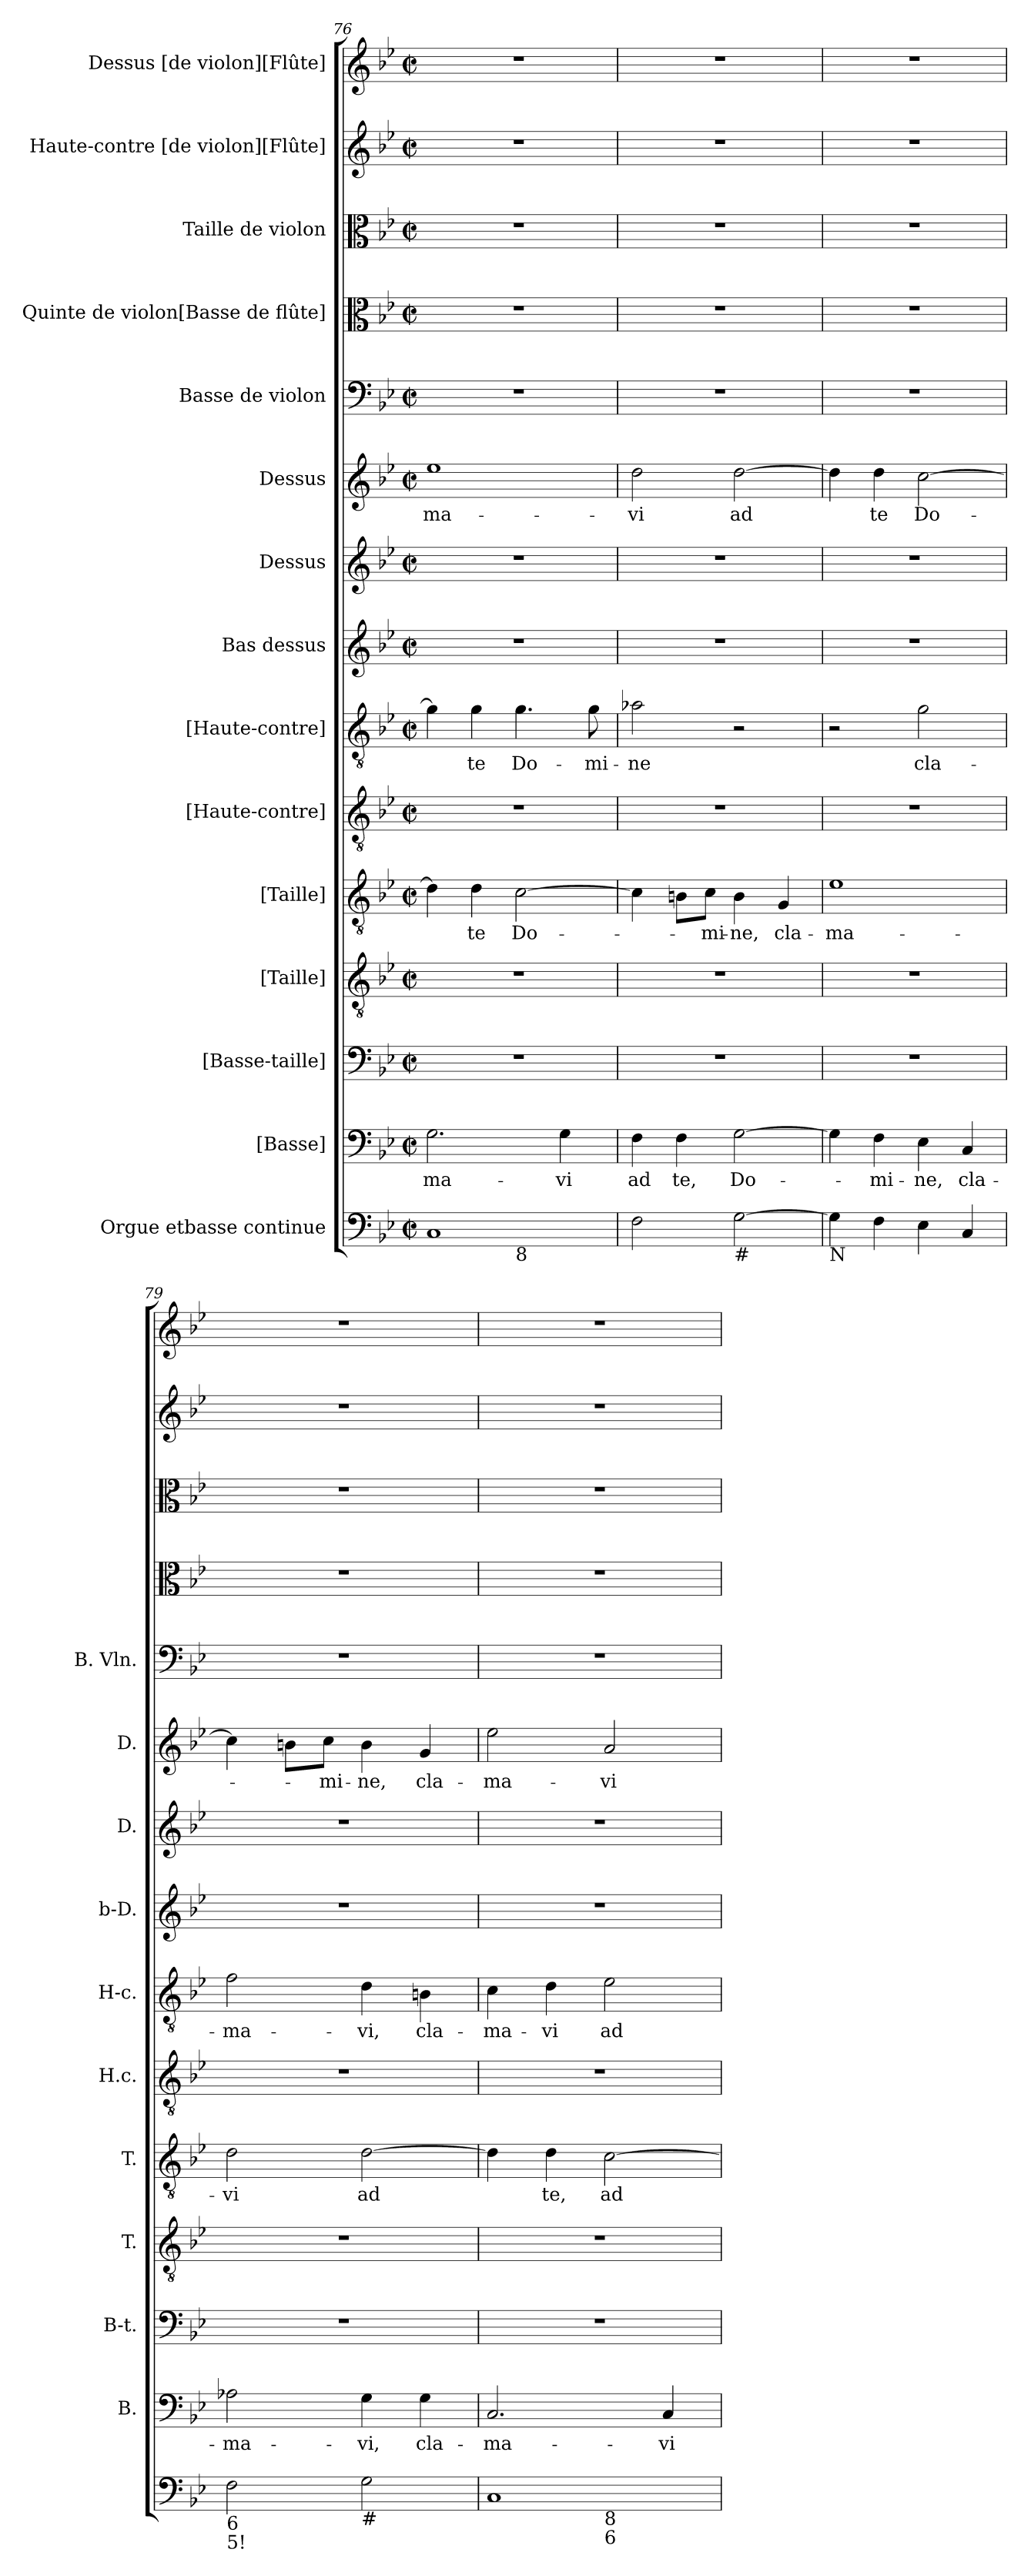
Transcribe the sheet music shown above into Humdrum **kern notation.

**kern	**kern	**text	**kern	**kern	**kern	**text	**kern	**kern	**text	**kern	**kern	**kern	**text	**kern	**kern	**kern	**kern	**kern
*part15	*part14	*part14	*part13	*part12	*part11	*part11	*part10	*part9	*part9	*part8	*part7	*part6	*part6	*part5	*part4	*part3	*part2	*part1
*staff15	*staff14	*staff14	*staff13	*staff12	*staff11	*staff11	*staff10	*staff9	*staff9	*staff8	*staff7	*staff6	*staff6	*staff5	*staff4	*staff3	*staff2	*staff1
*I"Orgue etbasse continue	*I"[Basse]	*	*I"[Basse-taille]	*I"[Taille]	*I"[Taille]	*	*I"[Haute-contre]	*I"[Haute-contre]	*	*I"Bas dessus	*I"Dessus	*I"Dessus	*	*I"Basse de violon	*I"Quinte de violon[Basse de flûte]	*I"Taille de violon	*I"Haute-contre [de violon][Flûte]	*I"Dessus [de violon][Flûte]
*	*I'B.	*	*I'B-t.	*I'T.	*I'T.	*	*I'H.c.	*I'H-c.	*	*I'b-D.	*I'D.	*I'D.	*	*I'B. Vln.	*	*	*	*
*clefF4	*clefF4	*	*clefF4	*clefGv2	*clefGv2	*	*clefGv2	*clefGv2	*	*clefG2	*clefG2	*clefG2	*	*clefF4	*clefC3	*clefC3	*clefG2	*clefG2
*	*	*	*	*ITrd7c12	*ITrd7c12	*	*ITrd7c12	*ITrd7c12	*	*	*	*	*	*ITrd7c12	*	*	*	*
*k[b-e-]	*k[b-e-]	*	*k[b-e-]	*k[b-e-]	*k[b-e-]	*	*k[b-e-]	*k[b-e-]	*	*k[b-e-]	*k[b-e-]	*k[b-e-]	*	*k[b-e-]	*k[b-e-]	*k[b-e-]	*k[b-e-]	*k[b-e-]
*g:	*g:	*	*g:	*g:	*g:	*	*g:	*g:	*	*g:	*g:	*g:	*	*g:	*g:	*g:	*g:	*g:
*M2/2	*M2/2	*	*M2/2	*M2/2	*M2/2	*	*M2/2	*M2/2	*	*M2/2	*M2/2	*M2/2	*	*M2/2	*M2/2	*M2/2	*M2/2	*M2/2
*met(c|)	*met(c|)	*	*met(c|)	*met(c|)	*met(c|)	*	*met(c|)	*met(c|)	*	*met(c|)	*met(c|)	*met(c|)	*	*met(c|)	*met(c|)	*met(c|)	*met(c|)	*met(c|)
=76	=76	=76	=76	=76	=76	=76	=76	=76	=76	=76	=76	=76	=76	=76	=76	=76	=76	=76
!LO:TX:b:t=9	!	!	!	!	!	!	!	!	!	!	!	!	!	!	!	!	!	!
!LO:TX:b:t=!	!	!	!	!	!	!	!	!	!	!	!	!	!	!	!	!	!	!
!	!	!LO:LY:b	!	!	!	!	!	!	!	!	!	!	!LO:LY:b	!	!	!	!	!
*^	*	*	*	*	*	*	*	*	*	*	*	*	*	*	*	*	*	*
1C	2ryy	2.G\	-ma-	1r	1r	4D\]	.	1r	4G\]	.	1r	1r	1ee-	-ma-	1r	1r	1r	1r	1r
!	!	!	!	!	!	!	!LO:LY:b	!	!	!LO:LY:b	!	!	!	!	!	!	!	!	!
.	.	.	.	.	.	4D\	te	.	4G\	te	.	.	.	.	.	.	.	.	.
!	!LO:TX:b:t=8	!	!	!	!	!	!	!	!	!	!	!	!	!	!	!	!	!	!
!	!	!	!	!	!	!	!LO:LY:b	!	!	!LO:LY:b	!	!	!	!	!	!	!	!	!
.	2ryy	.	.	.	.	[2C\	Do-	.	4.G\	Do-	.	.	.	.	.	.	.	.	.
!	!	!	!LO:LY:b	!	!	!	!	!	!	!	!	!	!	!	!	!	!	!	!
.	.	4G\	-vi	.	.	.	.	.	.	.	.	.	.	.	.	.	.	.	.
!	!	!	!	!	!	!	!	!	!	!LO:LY:b	!	!	!	!	!	!	!	!	!
.	.	.	.	.	.	.	.	.	8G\	-mi-	.	.	.	.	.	.	.	.	.
=77	=77	=77	=77	=77	=77	=77	=77	=77	=77	=77	=77	=77	=77	=77	=77	=77	=77	=77	=77
!LO:TX:b:t=6	!	!	!	!	!	!	!	!	!	!	!	!	!	!	!	!	!	!	!
!LO:TX:b:t=5!	!	!	!	!	!	!	!	!	!	!	!	!	!	!	!	!	!	!	!
!	!	!	!LO:LY:b	!	!	!	!	!	!	!LO:LY:b	!	!	!	!LO:LY:b	!	!	!	!	!
*v	*v	*	*	*	*	*	*	*	*	*	*	*	*	*	*	*	*	*	*
2F\	4F\	ad	1r	1r	4C\]	.	1r	2A-X\	-ne	1r	1r	2dd\	-vi	1r	1r	1r	1r	1r
!	!	!LO:LY:b	!	!	!	!	!	!	!	!	!	!	!	!	!	!	!	!
.	4F\	te,	.	.	8BBn\L	.	.	.	.	.	.	.	.	.	.	.	.	.
!	!	!	!	!	!	!LO:LY:b	!	!	!	!	!	!	!	!	!	!	!	!
.	.	.	.	.	8C\J	-mi-	.	.	.	.	.	.	.	.	.	.	.	.
!LO:TX:b:t=#	!	!	!	!	!	!	!	!	!	!	!	!	!	!	!	!	!	!
!	!	!LO:LY:b	!	!	!	!LO:LY:b	!	!	!	!	!	!	!LO:LY:b	!	!	!	!	!
[2G\	[2G\	Do-	.	.	4BB\	-ne,	.	2r	.	.	.	[2dd\	ad	.	.	.	.	.
!	!	!	!	!	!	!LO:LY:b	!	!	!	!	!	!	!	!	!	!	!	!
.	.	.	.	.	4GG/	cla-	.	.	.	.	.	.	.	.	.	.	.	.
=78	=78	=78	=78	=78	=78	=78	=78	=78	=78	=78	=78	=78	=78	=78	=78	=78	=78	=78
!LO:TX:b:t=N	!	!	!	!	!	!	!	!	!	!	!	!	!	!	!	!	!	!
!	!	!	!	!	!	!LO:LY:b	!	!	!	!	!	!	!	!	!	!	!	!
4G\]	4G\]	.	1r	1r	1E-	-ma-	1r	2r	.	1r	1r	4dd\]	.	1r	1r	1r	1r	1r
!	!	!LO:LY:b	!	!	!	!	!	!	!	!	!	!	!LO:LY:b	!	!	!	!	!
4F\	4F\	-mi-	.	.	.	.	.	.	.	.	.	4dd\	te	.	.	.	.	.
!	!	!LO:LY:b	!	!	!	!	!	!	!LO:LY:b	!	!	!	!LO:LY:b	!	!	!	!	!
4E-\	4E-\	-ne,	.	.	.	.	.	2G\	cla-	.	.	[2cc\	Do-	.	.	.	.	.
!	!	!LO:LY:b	!	!	!	!	!	!	!	!	!	!	!	!	!	!	!	!
4C/	4C/	cla-	.	.	.	.	.	.	.	.	.	.	.	.	.	.	.	.
=79	=79	=79	=79	=79	=79	=79	=79	=79	=79	=79	=79	=79	=79	=79	=79	=79	=79	=79
!LO:TX:b:t=6	!	!	!	!	!	!	!	!	!	!	!	!	!	!	!	!	!	!
!LO:TX:b:t=5!	!	!	!	!	!	!	!	!	!	!	!	!	!	!	!	!	!	!
!	!	!LO:LY:b	!	!	!	!LO:LY:b	!	!	!LO:LY:b	!	!	!	!	!	!	!	!	!
2F\	2A-X\	-ma-	1r	1r	2D\	-vi	1r	2F\	-ma-	1r	1r	4cc\]	.	1r	1r	1r	1r	1r
.	.	.	.	.	.	.	.	.	.	.	.	8bn\L	.	.	.	.	.	.
!	!	!	!	!	!	!	!	!	!	!	!	!	!LO:LY:b	!	!	!	!	!
.	.	.	.	.	.	.	.	.	.	.	.	8cc\J	-mi-	.	.	.	.	.
!LO:TX:b:t=#	!	!	!	!	!	!	!	!	!	!	!	!	!	!	!	!	!	!
!	!	!LO:LY:b	!	!	!	!LO:LY:b	!	!	!LO:LY:b	!	!	!	!LO:LY:b	!	!	!	!	!
2G\	4G\	-vi,	.	.	[2D\	ad	.	4D\	-vi,	.	.	4b\	-ne,	.	.	.	.	.
!	!	!LO:LY:b	!	!	!	!	!	!	!LO:LY:b	!	!	!	!LO:LY:b	!	!	!	!	!
.	4G\	cla-	.	.	.	.	.	4BBn\	cla-	.	.	4g/	cla-	.	.	.	.	.
=80	=80	=80	=80	=80	=80	=80	=80	=80	=80	=80	=80	=80	=80	=80	=80	=80	=80	=80
!LO:TX:b:t=9	!	!	!	!	!	!	!	!	!	!	!	!	!	!	!	!	!	!
!LO:TX:b:t=5!	!	!	!	!	!	!	!	!	!	!	!	!	!	!	!	!	!	!
!	!	!LO:LY:b	!	!	!	!	!	!	!LO:LY:b	!	!	!	!LO:LY:b	!	!	!	!	!
*^	*	*	*	*	*	*	*	*	*	*	*	*	*	*	*	*	*	*
1C	2ryy	2.C/	-ma-	1r	1r	4D\]	.	1r	4C\	-ma-	1r	1r	2ee-\	-ma-	1r	1r	1r	1r	1r
!	!	!	!	!	!	!	!LO:LY:b	!	!	!LO:LY:b	!	!	!	!	!	!	!	!	!
.	.	.	.	.	.	4D\	te,	.	4D\	-vi	.	.	.	.	.	.	.	.	.
!	!LO:TX:b:t=8	!	!	!	!	!	!	!	!	!	!	!	!	!	!	!	!	!	!
!	!LO:TX:b:t=6	!	!	!	!	!	!	!	!	!	!	!	!	!	!	!	!	!	!
!	!	!	!	!	!	!	!LO:LY:b	!	!	!LO:LY:b	!	!	!	!LO:LY:b	!	!	!	!	!
.	2ryy	.	.	.	.	[2C\	ad	.	2E-\	ad	.	.	2a/	-vi	.	.	.	.	.
!	!	!	!LO:LY:b	!	!	!	!	!	!	!	!	!	!	!	!	!	!	!	!
.	.	4C/	-vi	.	.	.	.	.	.	.	.	.	.	.	.	.	.	.	.
*v	*v	*	*	*	*	*	*	*	*	*	*	*	*	*	*	*	*	*	*
=	=	=	=	=	=	=	=	=	=	=	=	=	=	=	=	=	=	=
*-	*-	*-	*-	*-	*-	*-	*-	*-	*-	*-	*-	*-	*-	*-	*-	*-	*-	*-
